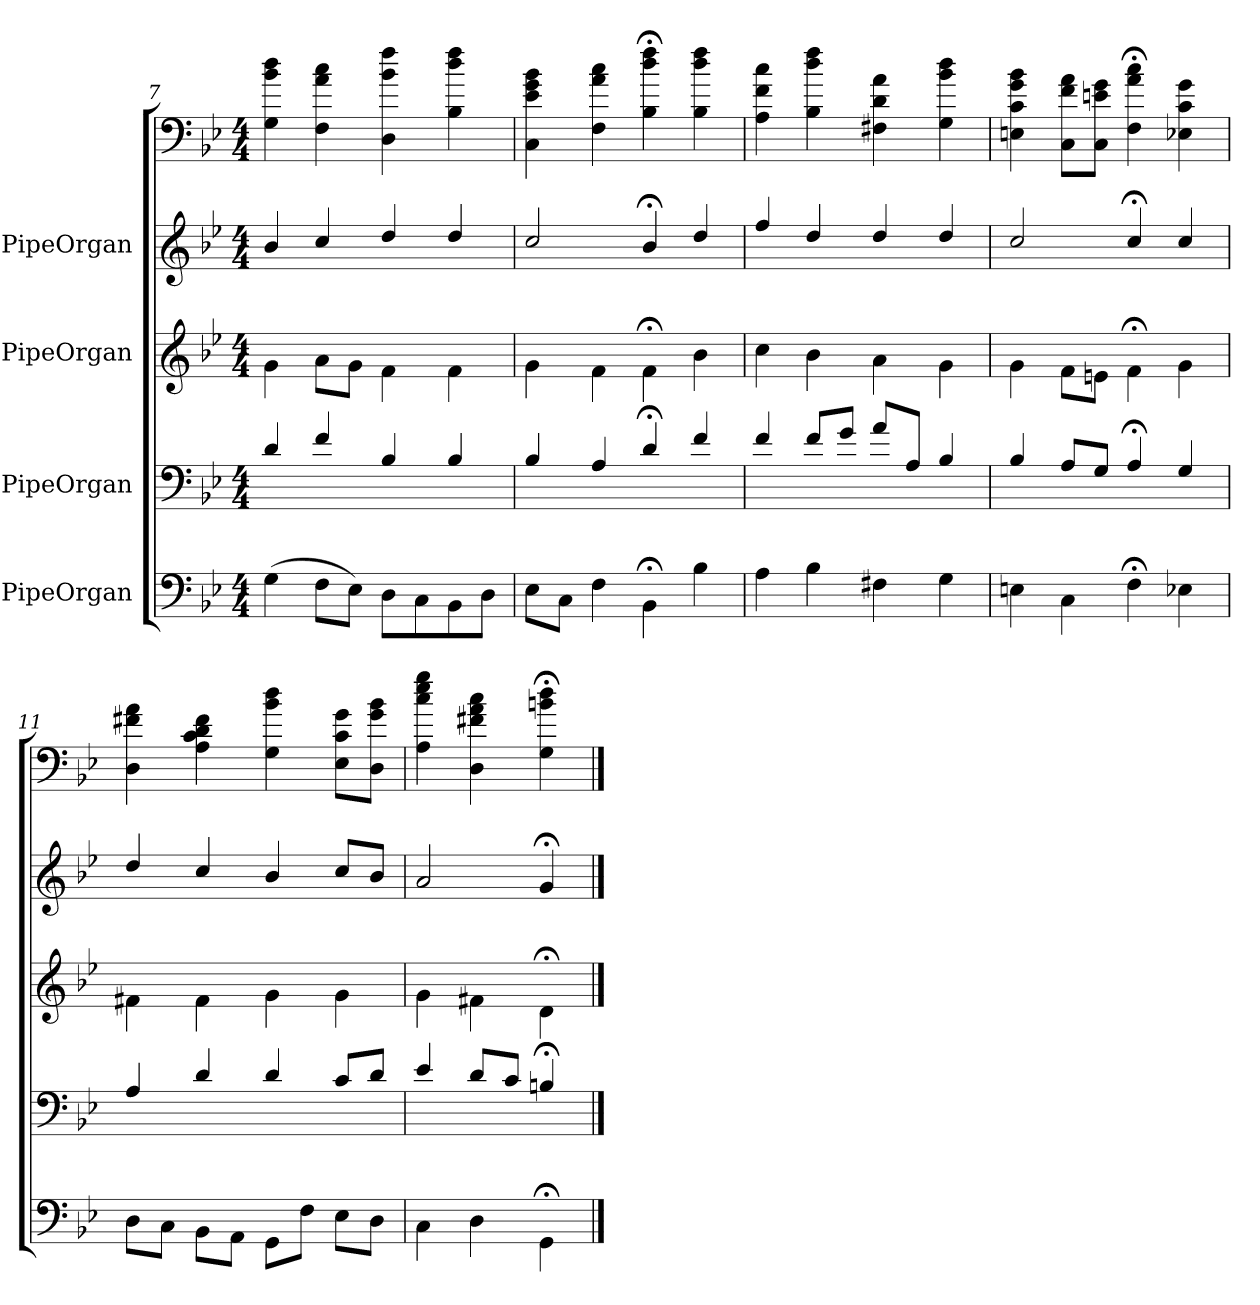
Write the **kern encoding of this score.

**kern	**kern	**kern	**kern	**kern
*part5	*part4	*part3	*part2	*part1
*staff5	*staff4	*staff3	*staff2	*staff1
*I"PipeOrgan	*I"PipeOrgan	*I"PipeOrgan	*I"PipeOrgan	*
*clefF4	*clefF4	*clefG2	*clefG2	*
*k[b-e-]	*k[b-e-]	*k[b-e-]	*k[b-e-]	*k[b-e-]
*g:	*g:	*g:	*g:	*g:
*M4/4	*M4/4	*M4/4	*M4/4	*M4/4
=7	=7	=7	=7	=7
(4G\	4d/	4g\	4b-/	4G 4b- 4dd
8F\L	4f/	8a\L	4cc/	4F 4a 4cc
8E-\J)	.	8g\J	.	.
8D\L	4B-/	4f\	4dd/	4D 4b- 4ff
8C\	.	.	.	.
8BB-\	4B-/	4f\	4dd/	4B- 4dd 4ff
8D\J	.	.	.	.
=8	=8	=8	=8	=8
8E-\L	4B-/	4g\	2cc/	4C 4e- 4g 4b-
8C\J	.	.	.	.
4F\	4A/	4f\	.	4F 4a 4cc
4BB-;<\	4d;</	4f;<\	4b-;</	4B-;< 4dd;< 4ff;<
4B-\	4f/	4b-\	4dd/	4B- 4dd 4ff
=9	=9	=9	=9	=9
4A\	4f/	4cc\	4ff/	4A 4f 4cc
4B-\	8f/L	4b-\	4dd/	4B- 4dd 4ff
.	8g/J	.	.	.
4F#X\	8a/L	4a\	4dd/	4F#X 4d 4a
.	8A/J	.	.	.
4G\	4B-/	4g\	4dd/	4G 4b- 4dd
=10	=10	=10	=10	=10
4En\	4B-/	4g\	2cc/	4En 4c 4g 4b-
4C\	8A/L	8f\L	.	8C 8f 8aL
.	8G/J	8en\J	.	8C 8en 8gJ
4F;<\	4A;</	4f;<\	4cc;</	4F;< 4a;< 4cc;<
4E-X\	4G/	4g\	4cc/	4E-X 4c 4g
=11	=11	=11	=11	=11
8D\L	4A/	4f#X\	4dd/	4D 4f#X 4a
8C\J	.	.	.	.
8BB-\L	4d/	4f#\	4cc/	4A 4c 4d 4f#
8AA\J	.	.	.	.
8GG\L	4d/	4g\	4b-/	4G 4b- 4dd
8F\J	.	.	.	.
8E-\L	8c/L	4g\	8cc/L	8E- 8c 8gL
8D\J	8d/J	.	8b-/J	8D 8g 8b-J
=12	=12	=12	=12	=12
4C\	4e-/	4g\	2a/	4A 4cc 4ee- 4gg
4D\	8d/L	4f#X\	.	4D 4f#X 4a 4cc
.	8c/J	.	.	.
4GG;<\	4Bn;</	4d;<\	4g;</	4G;< 4bn;< 4dd;<
==	==	==	==	==
*-	*-	*-	*-	*-
